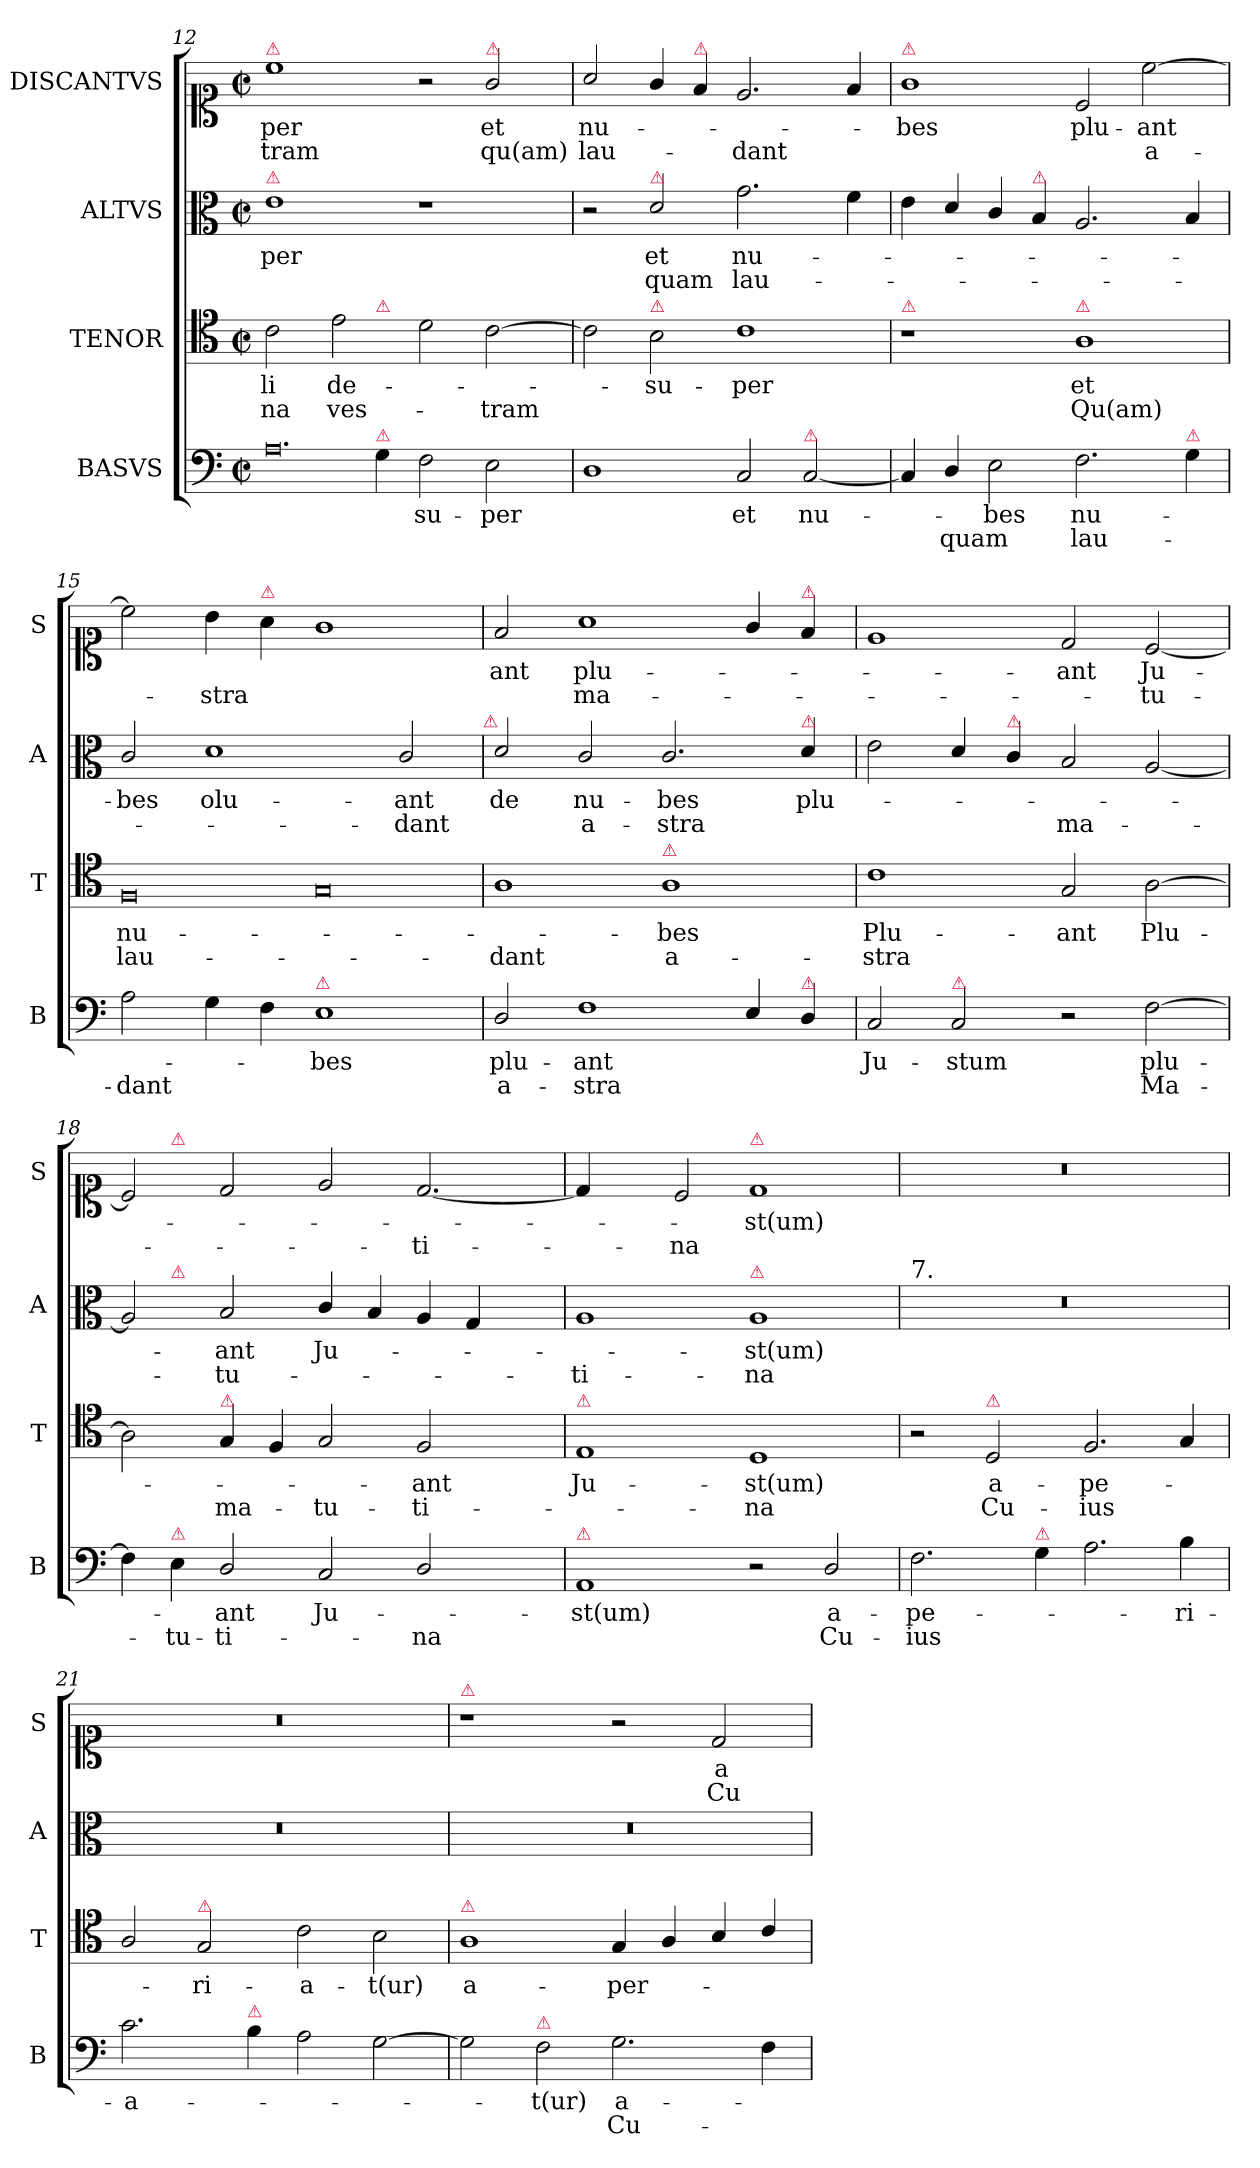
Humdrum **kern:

**kern	**text	**text	**kern	**text	**text	**kern	**text	**text	**kern	**text	**text
*part4	*part4	*part4	*part3	*part3	*part3	*part2	*part2	*part2	*part1	*part1	*part1
*staff4	*staff4	*staff4	*staff3	*staff3	*staff3	*staff2	*staff2	*staff2	*staff1	*staff1	*staff1
*I"BASVS	*	*	*I"TENOR	*	*	*I"ALTVS	*	*	*I"DISCANTVS	*	*
*I'B	*	*	*I'T	*	*	*I'A	*	*	*I'S	*	*
*clefF4	*	*	*clefC4	*	*	*clefC3	*	*	*clefC1	*	*
*k[]	*	*	*k[]	*	*	*k[]	*	*	*k[]	*	*
*D:dor	*	*	*D:dor	*	*	*D:dor	*	*	*D:dor	*	*
*M2/1	*	*	*M2/1	*	*	*M2/1	*	*	*M2/1	*	*
*met(c|)	*	*	*met(c|)	*	*	*met(c|)	*	*	*met(c|)	*	*
=12	=12	=12	=12	=12	=12	=12	=12	=12	=12	=12	=12
!	!	!	!	!	!	!	!	!	!LO:TX:a:color=crimson:t=⚠	!	!
!	!	!	!	!	!	!LO:TX:a:color=crimson:t=⚠	!	!	!	!	!
!LO:N:vis=0.	!	!	!	!	!	!	!	!	!	!	!
*	*	*	*^	*	*	*	*	*	*	*	*
2.A\	.	.	2c\	2.ryy	-li	-na	1e	-per	.	1cc	-per	-tram
.	.	.	2e\	.	de-	ves-	.	.	.	.	.	.
!	!	!	!	!LO:TX:a:color=crimson:t=⚠	!	!	!	!	!	!	!	!
!LO:TX:a:color=crimson:t=⚠	!	!	!	!	!	!	!	!	!	!	!	!
4G\	.	.	.	1ryy	.	.	.	.	.	.	.	.
2F\	-su-	.	2d\	.	.	.	1r	.	.	2r	.	.
!	!	!	!	!	!	!	!	!	!	!LO:TX:a:color=crimson:t=⚠	!	!
2E\	-per	.	[2c	.	.	-tram	.	.	.	2g/	et	qu(am)
.	.	.	.	4ryy	.	.	.	.	.	.	.	.
*	*	*	*v	*v	*	*	*	*	*	*	*	*
=13	=13	=13	=13	=13	=13	=13	=13	=13	=13	=13	=13
1D	.	.	2c]	.	.	2r	.	.	2a/	nu-	lau-
!	!	!	!	!	!	!LO:TX:a:color=crimson:t=⚠	!	!	!	!	!
!	!	!	!LO:TX:a:color=crimson:t=⚠	!	!	!	!	!	!	!	!
.	.	.	2B\	-su-	.	2d/	et	quam	4g/	.	.
!	!	!	!	!	!	!	!	!	!LO:TX:a:color=crimson:t=⚠	!	!
.	.	.	.	.	.	.	.	.	4f/	.	.
2C/	et	.	1c	-per	.	2.g\	nu-	lau-	2.e/	.	-dant
!LO:TX:a:color=crimson:t=⚠	!	!	!	!	!	!	!	!	!	!	!
[2C/	nu-	.	.	.	.	.	.	.	.	.	.
.	.	.	.	.	.	4f\	.	.	4f/	.	.
=14	=14	=14	=14	=14	=14	=14	=14	=14	=14	=14	=14
!	!	!	!	!	!	!	!	!	!LO:TX:a:color=crimson:t=⚠	!	!
!	!	!	!LO:TX:a:color=crimson:t=⚠	!	!	!	!	!	!	!	!
4C/]	.	.	1r	.	.	4e\	.	.	1g	-bes	.
4D/	.	quam	.	.	.	4d/	.	.	.	.	.
2E\	-bes	.	.	.	.	4c/	.	.	.	.	.
!	!	!	!	!	!	!LO:TX:a:color=crimson:t=⚠	!	!	!	!	!
.	.	.	.	.	.	4B/	.	.	.	.	.
!	!	!	!LO:TX:a:color=crimson:t=⚠	!	!	!	!	!	!	!	!
2.F\	nu-	lau-	1A	et	Qu(am)	2.A/	.	.	2c/	plu-	.
.	.	.	.	.	.	.	.	.	[2cc	-ant	a-
!LO:TX:a:color=crimson:t=⚠	!	!	!	!	!	!	!	!	!	!	!
4G\	.	.	.	.	.	4B/	.	.	.	.	.
=15	=15	=15	=15	=15	=15	=15	=15	=15	=15	=15	=15
!	!	!	!LO:N:vis=0	!	!	!	!	!	!	!	!
2A\	.	-dant	1F	nu-	lau-	2c/	-bes	.	2cc]	.	.
4G\	.	.	.	.	.	1d	olu-	.	4b\	.	-stra
!	!	!	!	!	!	!	!	!	!LO:TX:a:color=crimson:t=⚠	!	!
4F\	.	.	.	.	.	.	.	.	4a\	.	.
!LO:TX:a:color=crimson:t=⚠	!	!	!	!	!	!	!	!	!	!	!
!	!	!	!LO:N:vis=0	!	!	!	!	!	!	!	!
1E	-bes	.	1G	.	.	.	.	.	1g	.	.
.	.	.	.	.	.	2c/	-ant	-dant	.	.	.
!	!	!	!	!	!	!LO:TX:a:color=crimson:t=⚠	!	!	!	!	!
=16	=16	=16	=16	=16	=16	=16	=16	=16	=16	=16	=16
2D/	plu-	a-	1A	.	-dant	2d/	de	.	2f/	-ant	.
1F	-ant	-stra	.	.	.	2c/	nu-	a-	1a	plu-	ma-
!	!	!	!LO:TX:a:color=crimson:t=⚠	!	!	!	!	!	!	!	!
.	.	.	1A	-bes	a-	2.c/	-bes	-stra	.	.	.
4E/	.	.	.	.	.	.	.	.	4g/	.	.
!	!	!	!	!	!	!	!	!	!LO:TX:a:color=crimson:t=⚠	!	!
!	!	!	!	!	!	!LO:TX:a:color=crimson:t=⚠	!	!	!	!	!
!LO:TX:a:color=crimson:t=⚠	!	!	!	!	!	!	!	!	!	!	!
4D/	.	.	.	.	.	4d/	plu-	.	4f/	.	.
=17	=17	=17	=17	=17	=17	=17	=17	=17	=17	=17	=17
2C/	Ju-	.	1c	Plu-	-stra	2e\	.	.	1e	.	.
!LO:TX:a:color=crimson:t=⚠	!	!	!	!	!	!	!	!	!	!	!
2C/	-stum	.	.	.	.	4d/	.	.	.	.	.
!	!	!	!	!	!	!LO:TX:a:color=crimson:t=⚠	!	!	!	!	!
.	.	.	.	.	.	4c/	.	.	.	.	.
2r	.	.	2G/	-ant	.	2B/	.	ma-	2d/	-ant	.
[2F\	plu-	Ma-	[2A	Plu-	.	[2A	.	.	[2c	Ju-	-tu-
=18	=18	=18	=18	=18	=18	=18	=18	=18	=18	=18	=18
*	*	*	*	*	*	*^	*	*	*^	*	*
4F\]	.	.	2A]	.	.	2A]	4ryy	.	.	2c]	4ryy	.	.
!	!	!	!	!	!	!	!	!	!	!	!LO:TX:a:color=crimson:t=⚠	!	!
!	!	!	!	!	!	!	!LO:TX:a:color=crimson:t=⚠	!	!	!	!	!	!
!LO:TX:a:color=crimson:t=⚠	!	!	!	!	!	!	!	!	!	!	!	!	!
4E\	.	-tu-	.	.	.	.	0ryy	.	.	.	0ryy	.	.
!	!	!	!LO:TX:a:color=crimson:t=⚠	!	!	!	!	!	!	!	!	!	!
2D/	-ant	-ti-	4G/	.	ma-	2B/	.	-ant	-tu-	2d/	.	.	.
.	.	.	4F/	.	.	.	.	.	.	.	.	.	.
2C/	Ju-	.	2G/	.	-tu-	4c/	.	Ju-	.	2e/	.	.	.
.	.	.	.	.	.	4B/	.	.	.	.	.	.	.
2D/	.	-na	2F/	-ant	-ti-	4A/	.	.	.	[2.d	.	.	-ti-
.	.	.	.	.	.	4G/	.	.	.	.	.	.	.
4ryy	.	.	4ryy	.	.	4ryy	.	.	.	.	.	.	.
=19	=19	=19	=19	=19	=19	=19	=19	=19	=19	=19	=19	=19	=19
!	!	!	!LO:TX:a:color=crimson:t=⚠	!	!	!	!	!	!	!	!	!	!
!LO:TX:a:color=crimson:t=⚠	!	!	!	!	!	!	!	!	!	!	!	!	!
*	*	*	*	*	*	*v	*v	*	*	*	*	*	*
*	*	*	*	*	*	*	*	*	*v	*v	*	*
1AA	-st(um)	.	1E	Ju-	.	1A	.	-ti-	4d]	.	.
.	.	.	.	.	.	.	.	.	4ryy	.	.
.	.	.	.	.	.	.	.	.	2c/	.	-na
!	!	!	!	!	!	!	!	!	!LO:TX:a:color=crimson:t=⚠	!	!
!	!	!	!	!	!	!LO:TX:a:color=crimson:t=⚠	!	!	!	!	!
2r	.	.	1D	-st(um)	-na	1A	-st(um)	-na	1d	-st(um)	.
2D/	a-	Cu-	.	.	.	.	.	.	.	.	.
=20	=20	=20	=20	=20	=20	=20	=20	=20	=20	=20	=20
!	!	!	!	!	!	!LO:TX:a:t=7.	!	!	!	!	!
2.F\	-pe-	-ius	2r	.	.	0r	.	.	0r	.	.
!	!	!	!LO:TX:a:color=crimson:t=⚠	!	!	!	!	!	!	!	!
.	.	.	2D/	a-	Cu-	.	.	.	.	.	.
!LO:TX:a:color=crimson:t=⚠	!	!	!	!	!	!	!	!	!	!	!
4G\	.	.	.	.	.	.	.	.	.	.	.
2.A\	.	.	2.F/	-pe-	-ius	.	.	.	.	.	.
4B\	-ri-	.	4G/	.	.	.	.	.	.	.	.
=21	=21	=21	=21	=21	=21	=21	=21	=21	=21	=21	=21
2.c\	-a-	.	2A/	.	.	0r	.	.	0r	.	.
!	!	!	!LO:TX:a:color=crimson:t=⚠	!	!	!	!	!	!	!	!
.	.	.	2G/	-ri-	.	.	.	.	.	.	.
!LO:TX:a:color=crimson:t=⚠	!	!	!	!	!	!	!	!	!	!	!
4B\	.	.	.	.	.	.	.	.	.	.	.
2A\	.	.	2c\	-a-	.	.	.	.	.	.	.
[2G	.	.	2B\	-t(ur)	.	.	.	.	.	.	.
=22	=22	=22	=22	=22	=22	=22	=22	=22	=22	=22	=22
!	!	!	!	!	!	!	!	!	!LO:TX:a:color=crimson:t=⚠	!	!
!	!	!	!LO:TX:a:color=crimson:t=⚠	!	!	!	!	!	!	!	!
2G]	.	.	1A	a-	.	0r	.	.	1r	.	.
!LO:TX:a:color=crimson:t=⚠	!	!	!	!	!	!	!	!	!	!	!
2F\	-t(ur)	.	.	.	.	.	.	.	.	.	.
!	!	!LO:LY:i	!	!	!	!	!	!	!	!	!
2.G\	a-	Cu-	4G/	-per-	.	.	.	.	2r	.	.
.	.	.	4A/	.	.	.	.	.	.	.	.
.	.	.	4B/	.	.	.	.	.	2d/	a-	Cu-
4F\	.	.	4c/	.	.	.	.	.	.	.	.
=	=	=	=	=	=	=	=	=	=	=	=
*-	*-	*-	*-	*-	*-	*-	*-	*-	*-	*-	*-
